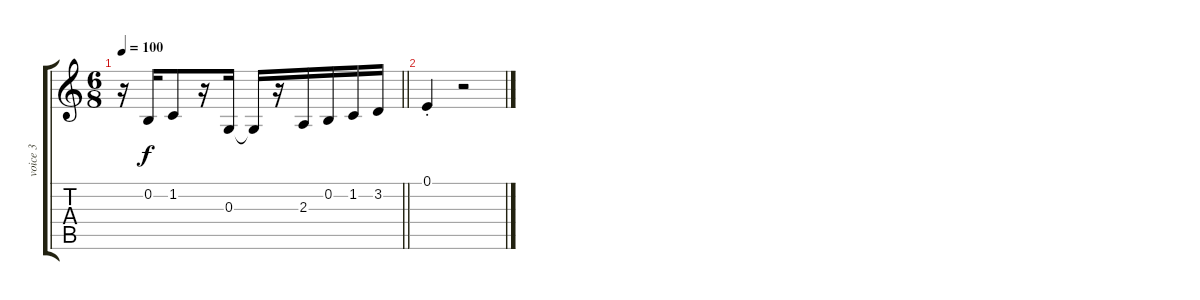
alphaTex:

\track ("voice 3" "voice 3") {instrument clarinet}
\staff {score tabs}
\tuning (E4 B3 G3 D3 A2 E2) {hide}
\ts (6 8)
\tempo 100
\clef g2
\barLineRight lightlight
\ks c
r.16{dy f} 0.2.16 1.2.8 r.16 0.3.16 0.3{t}.16 r.16 2.3.16 0.2.16 1.2.16 3.2.16 |
0.1{st}.4 r.2
